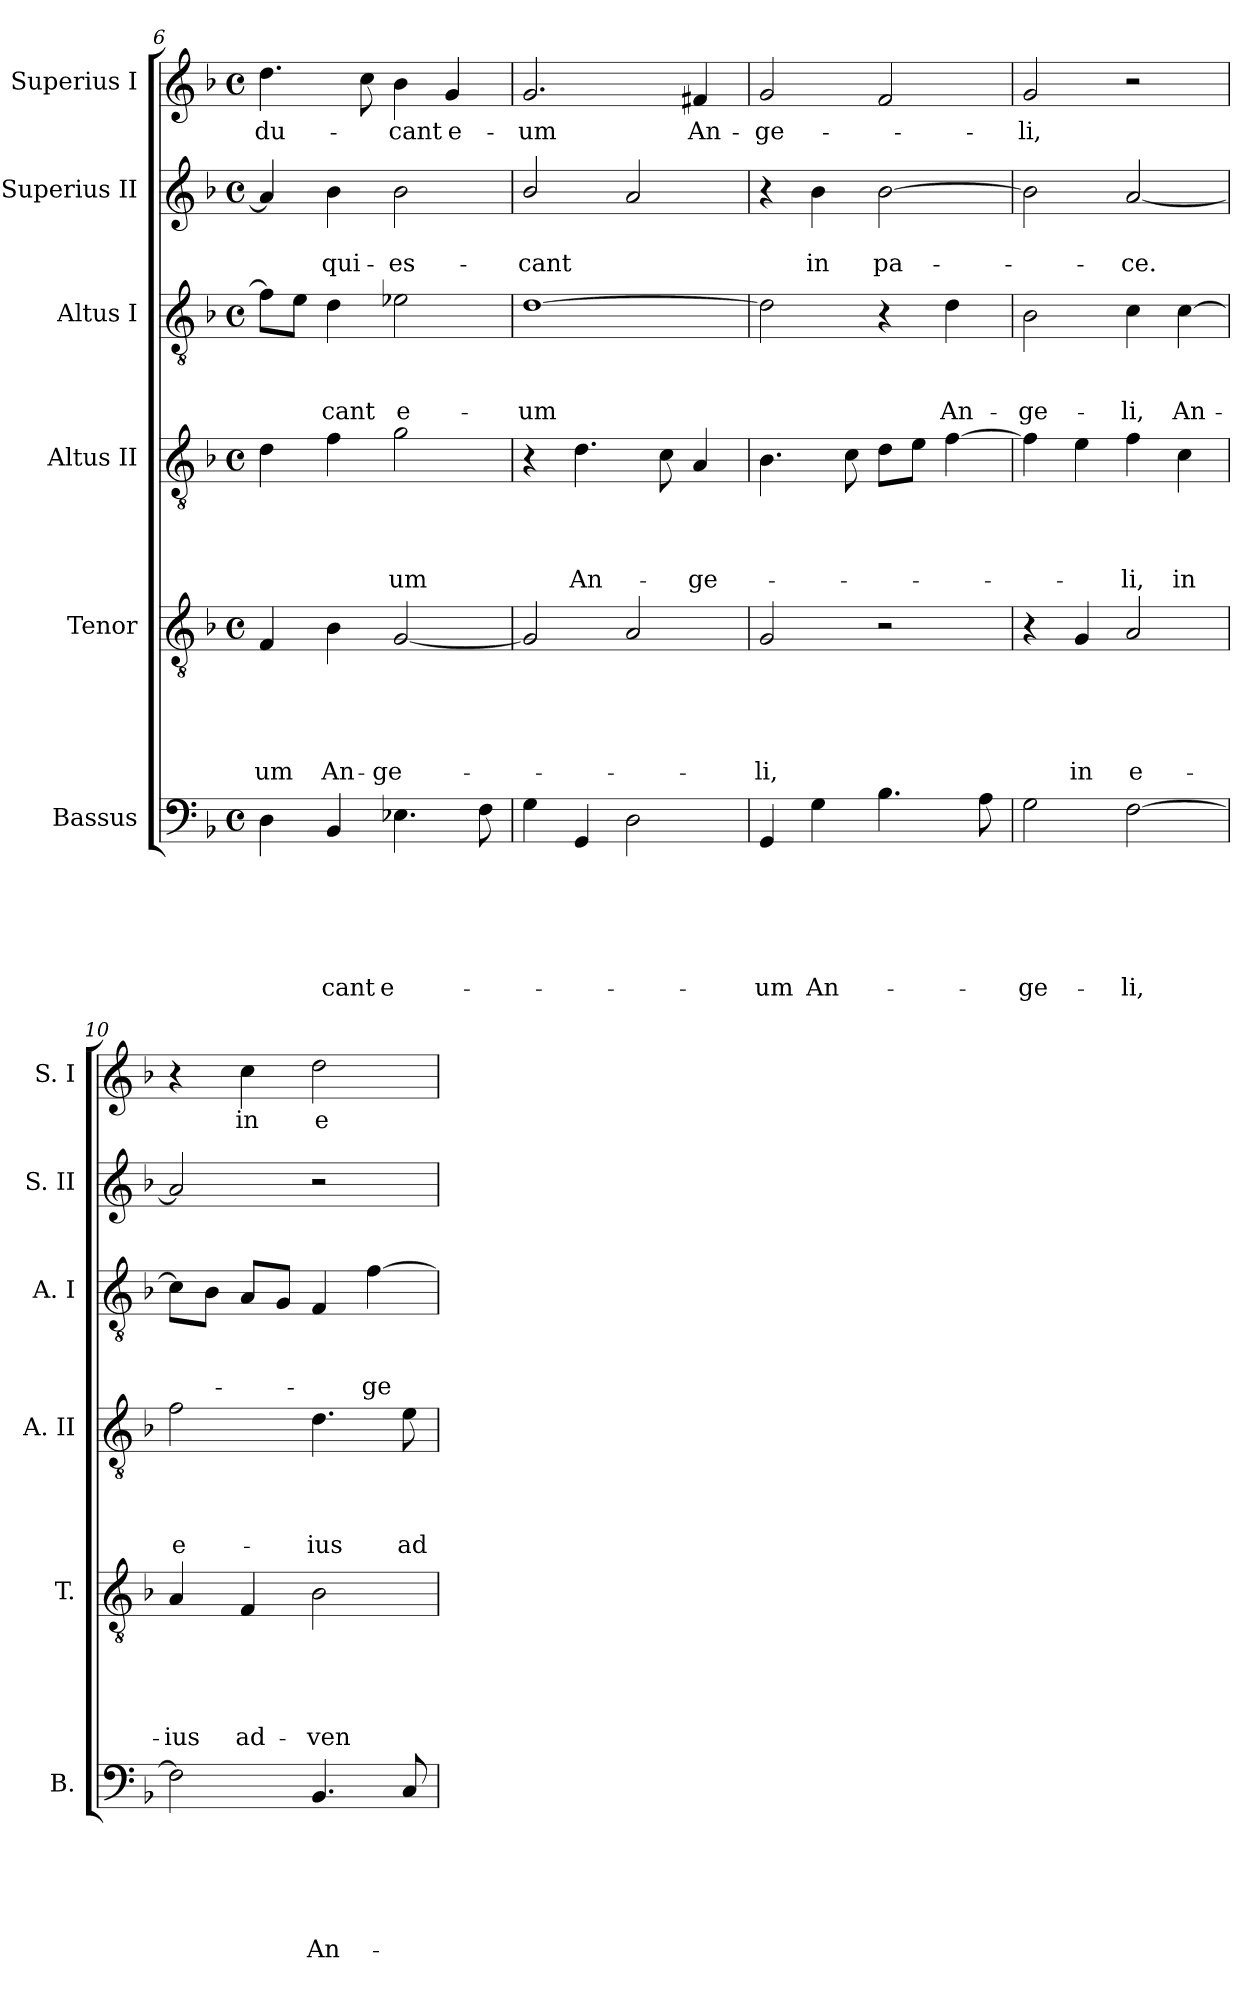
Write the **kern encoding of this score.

**kern	**text	**text	**text	**text	**text	**text	**kern	**text	**text	**text	**text	**text	**kern	**text	**text	**text	**text	**kern	**text	**text	**text	**kern	**text	**text	**kern	**text
*part6	*part6	*part6	*part6	*part6	*part6	*part6	*part5	*part5	*part5	*part5	*part5	*part5	*part4	*part4	*part4	*part4	*part4	*part3	*part3	*part3	*part3	*part2	*part2	*part2	*part1	*part1
*staff6	*staff6	*staff6	*staff6	*staff6	*staff6	*staff6	*staff5	*staff5	*staff5	*staff5	*staff5	*staff5	*staff4	*staff4	*staff4	*staff4	*staff4	*staff3	*staff3	*staff3	*staff3	*staff2	*staff2	*staff2	*staff1	*staff1
*I"Bassus	*	*	*	*	*	*	*I"Tenor	*	*	*	*	*	*I"Altus II	*	*	*	*	*I"Altus I	*	*	*	*I"Superius II	*	*	*I"Superius I	*
*I'B.	*	*	*	*	*	*	*I'T.	*	*	*	*	*	*I'A. II	*	*	*	*	*I'A. I	*	*	*	*I'S. II	*	*	*I'S. I	*
!!LO:LB:g=z
*clefF4	*	*	*	*	*	*	*clefGv2	*	*	*	*	*	*clefGv2	*	*	*	*	*clefGv2	*	*	*	*clefG2	*	*	*clefG2	*
*k[b-]	*	*	*	*	*	*	*k[b-]	*	*	*	*	*	*k[b-]	*	*	*	*	*k[b-]	*	*	*	*k[b-]	*	*	*k[b-]	*
*F:	*	*	*	*	*	*	*F:	*	*	*	*	*	*F:	*	*	*	*	*F:	*	*	*	*F:	*	*	*F:	*
*M4/4	*	*	*	*	*	*	*M4/4	*	*	*	*	*	*M4/4	*	*	*	*	*M4/4	*	*	*	*M4/4	*	*	*M4/4	*
*met(c)	*	*	*	*	*	*	*met(c)	*	*	*	*	*	*met(c)	*	*	*	*	*met(c)	*	*	*	*met(c)	*	*	*met(c)	*
=6	=6	=6	=6	=6	=6	=6	=6	=6	=6	=6	=6	=6	=6	=6	=6	=6	=6	=6	=6	=6	=6	=6	=6	=6	=6	=6
4D\	.	.	.	.	.	.	4F/	.	.	.	.	-um	4d\	.	.	.	.	8f\L]	.	.	.	4a/]	.	.	4.dd\	du-
.	.	.	.	.	.	.	.	.	.	.	.	.	.	.	.	.	.	8e\J	.	.	.	.	.	.	.	.
4BB-/	.	.	.	.	.	-cant	4B-\	.	.	.	.	An-	4f\	.	.	.	.	4d\	.	.	-cant	4b-\	.	-qui-	.	.
.	.	.	.	.	.	.	.	.	.	.	.	.	.	.	.	.	.	.	.	.	.	.	.	.	8cc\	.
4.E-X\	.	.	.	.	.	e-	[2G/	.	.	.	.	-ge-	2g\	.	.	.	-um	2e-X\	.	.	e-	2b-\	.	-es-	4b-\	-cant
.	.	.	.	.	.	.	.	.	.	.	.	.	.	.	.	.	.	.	.	.	.	.	.	.	4g/	e-
8F\	.	.	.	.	.	.	.	.	.	.	.	.	.	.	.	.	.	.	.	.	.	.	.	.	.	.
=7	=7	=7	=7	=7	=7	=7	=7	=7	=7	=7	=7	=7	=7	=7	=7	=7	=7	=7	=7	=7	=7	=7	=7	=7	=7	=7
4G\	.	.	.	.	.	.	2G/]	.	.	.	.	.	4r	.	.	.	.	[1d	.	.	-um	2b-/	.	-cant	2.g/	-um
4GG/	.	.	.	.	.	.	.	.	.	.	.	.	4.d\	.	.	.	An-	.	.	.	.	.	.	.	.	.
2D\	.	.	.	.	.	.	2A/	.	.	.	.	.	.	.	.	.	.	.	.	.	.	2a/	.	.	.	.
.	.	.	.	.	.	.	.	.	.	.	.	.	8c\	.	.	.	.	.	.	.	.	.	.	.	.	.
.	.	.	.	.	.	.	.	.	.	.	.	.	4A/	.	.	.	-ge-	.	.	.	.	.	.	.	4f#X/	An-
=8	=8	=8	=8	=8	=8	=8	=8	=8	=8	=8	=8	=8	=8	=8	=8	=8	=8	=8	=8	=8	=8	=8	=8	=8	=8	=8
4GG/	.	.	.	.	.	-um	2G/	.	.	.	.	-li,	4.B-\	.	.	.	.	2d\]	.	.	.	4r	.	.	2g/	-ge-
4G\	.	.	.	.	.	An-	.	.	.	.	.	.	.	.	.	.	.	.	.	.	.	4b-\	.	in	.	.
.	.	.	.	.	.	.	.	.	.	.	.	.	8c\	.	.	.	.	.	.	.	.	.	.	.	.	.
4.B-\	.	.	.	.	.	.	2r	.	.	.	.	.	8d\L	.	.	.	.	4r	.	.	.	[2b-\	.	pa-	2f/	.
.	.	.	.	.	.	.	.	.	.	.	.	.	8e\J	.	.	.	.	.	.	.	.	.	.	.	.	.
.	.	.	.	.	.	.	.	.	.	.	.	.	[4f\	.	.	.	.	4d\	.	.	An-	.	.	.	.	.
8A\	.	.	.	.	.	.	.	.	.	.	.	.	.	.	.	.	.	.	.	.	.	.	.	.	.	.
=9	=9	=9	=9	=9	=9	=9	=9	=9	=9	=9	=9	=9	=9	=9	=9	=9	=9	=9	=9	=9	=9	=9	=9	=9	=9	=9
2G\	.	.	.	.	.	-ge-	4r	.	.	.	.	.	4f\]	.	.	.	.	2B-\	.	.	-ge-	2b-\]	.	.	2g/	-li,
.	.	.	.	.	.	.	4G/	.	.	.	.	in	4e\	.	.	.	.	.	.	.	.	.	.	.	.	.
[2F\	.	.	.	.	.	-li,	2A/	.	.	.	.	e-	4f\	.	.	.	-li,	4c\	.	.	-li,	[2a/	.	-ce.	2r	.
.	.	.	.	.	.	.	.	.	.	.	.	.	4c\	.	.	.	in	[4c\	.	.	An-	.	.	.	.	.
=10	=10	=10	=10	=10	=10	=10	=10	=10	=10	=10	=10	=10	=10	=10	=10	=10	=10	=10	=10	=10	=10	=10	=10	=10	=10	=10
2F\]	.	.	.	.	.	.	4A/	.	.	.	.	-ius	2f\	.	.	.	e-	8c\L]	.	.	.	2a/]	.	.	4r	.
.	.	.	.	.	.	.	.	.	.	.	.	.	.	.	.	.	.	8B-\J	.	.	.	.	.	.	.	.
.	.	.	.	.	.	.	4F/	.	.	.	.	ad-	.	.	.	.	.	8A/L	.	.	.	.	.	.	4cc\	in
.	.	.	.	.	.	.	.	.	.	.	.	.	.	.	.	.	.	8G/J	.	.	.	.	.	.	.	.
4.BB-/	.	.	.	.	.	An-	2B-\	.	.	.	.	-ven-	4.d\	.	.	.	-ius	4F/	.	.	.	2r	.	.	2dd\	e-
.	.	.	.	.	.	.	.	.	.	.	.	.	.	.	.	.	.	[4f\	.	.	-ge-	.	.	.	.	.
8C/	.	.	.	.	.	.	.	.	.	.	.	.	8e\	.	.	.	ad-	.	.	.	.	.	.	.	.	.
=	=	=	=	=	=	=	=	=	=	=	=	=	=	=	=	=	=	=	=	=	=	=	=	=	=	=
*-	*-	*-	*-	*-	*-	*-	*-	*-	*-	*-	*-	*-	*-	*-	*-	*-	*-	*-	*-	*-	*-	*-	*-	*-	*-	*-
